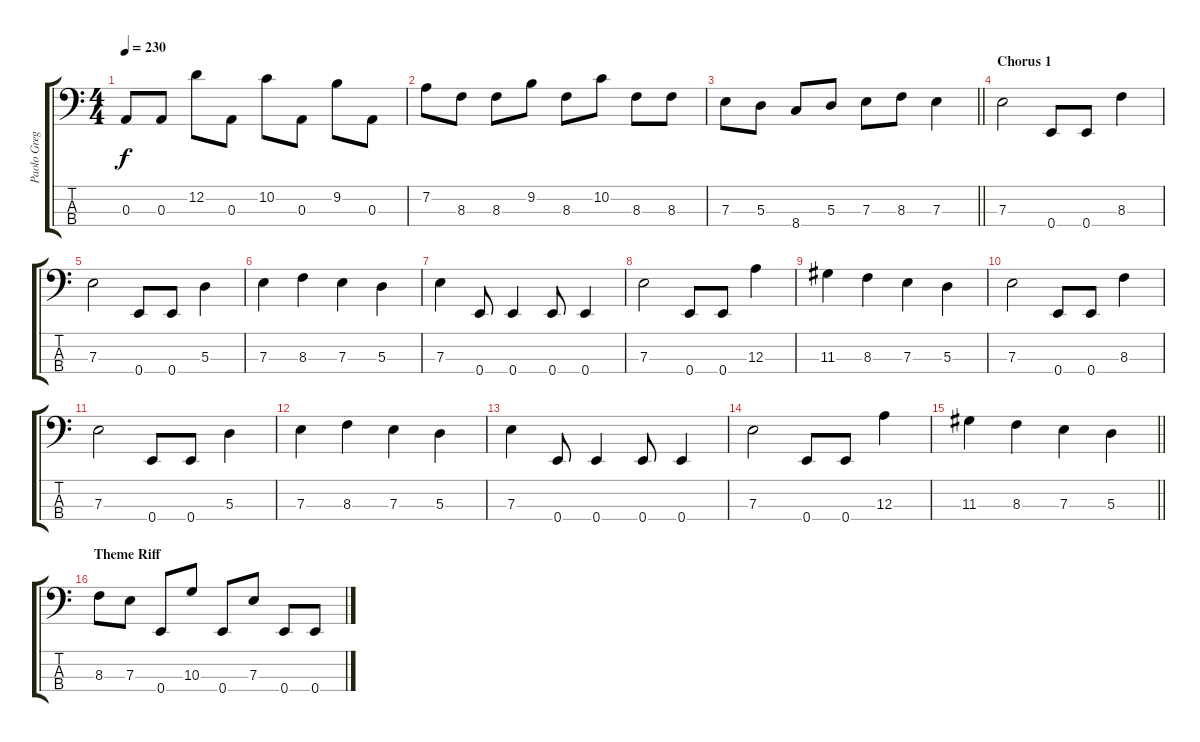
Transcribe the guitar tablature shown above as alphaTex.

\track ("Paolo Gregoletto" "Paolo Greg") {instrument electricbassfinger}
\staff {score tabs}
\tuning (G2 D2 A1 E1) {hide}
\ts (4 4)
\tempo 230
\clef f4
\ks c
0.3.8{dy f} 0.3.8 12.2.8 0.3.8 10.2.8 0.3.8 9.2.8 0.3.8 |
7.2.8 8.3.8 8.3.8 9.2.8 8.3.8 10.2.8 8.3.8 8.3.8 |
\barLineRight lightlight
7.3.8 5.3.8 8.4.8 5.3.8 7.3.8 8.3.8 7.3.4 |
\section ("" "Chorus 1")
7.3.2 0.4.8 0.4.8 8.3.4 |
7.3.2 0.4.8 0.4.8 5.3.4 |
7.3.4 8.3.4 7.3.4 5.3.4 |
7.3.4 0.4.8 0.4.4 0.4.8 0.4.4 |
7.3.2 0.4.8 0.4.8 12.3.4 |
11.3.4 8.3.4 7.3.4 5.3.4 |
7.3.2 0.4.8 0.4.8 8.3.4 |
7.3.2 0.4.8 0.4.8 5.3.4 |
7.3.4 8.3.4 7.3.4 5.3.4 |
7.3.4 0.4.8 0.4.4 0.4.8 0.4.4 |
7.3.2 0.4.8 0.4.8 12.3.4 |
\barLineRight lightlight
11.3.4 8.3.4 7.3.4 5.3.4 |
\section ("" "Theme Riff")
8.3.8 7.3.8 0.4.8 10.3.8 0.4.8 7.3.8 0.4.8 0.4.8
